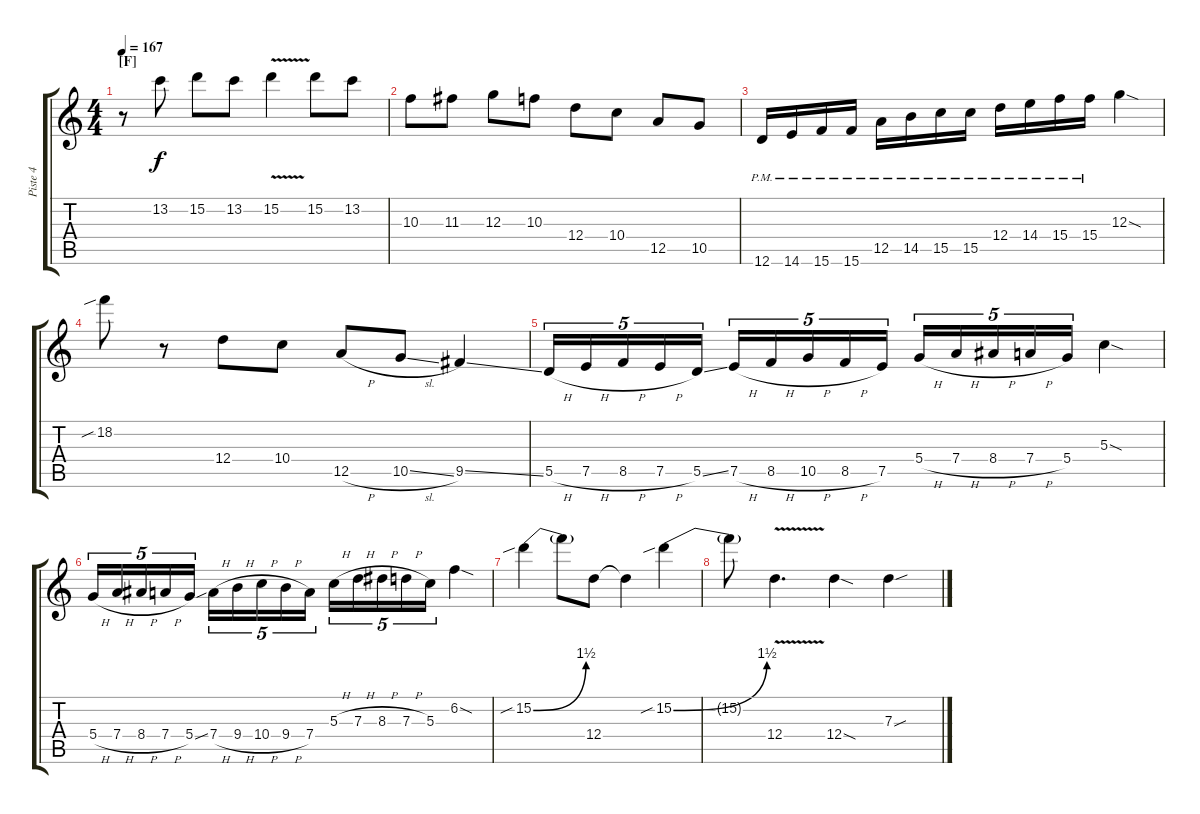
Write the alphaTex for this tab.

\track ("Piste 4" "Piste 4") {instrument distortionguitar}
\staff {score tabs}
\tuning (E4 B3 G3 D3 A2 D2) {hide}
\ts (4 4)
\section ("" "[F]")
\tempo 167
\clef g2
\ks c
r.8{dy f volume 16 balance 15} 13.2.8 15.2.8 13.2.8 15.2{v}.4 15.2.8 13.2.8 |
10.3.8 11.3.8 12.3.8 10.3.8 12.4.8 10.4.8 12.5.8 10.5.8 |
12.6{pm}.16 14.6{pm}.16 15.6{pm}.16 15.6{pm}.16 12.5{pm}.16 14.5{pm}.16 15.5{pm}.16 15.5{pm}.16 12.4{pm}.16 14.4{pm}.16 15.4{pm}.16 15.4{pm}.16 12.3{sod}.4 |
18.2{sib}.8 r.8 12.4.8 10.4.8 12.5{h}.8 10.5{sl}.8 9.5{ss}.4 |
5.5{h}.16{tu (5 4)} 7.5{h}.16{tu (5 4)} 8.5{h}.16{tu (5 4)} 7.5{h}.16{tu (5 4)} 5.5{ss}.16{tu (5 4)} 7.5{h}.16{tu (5 4)} 8.5{h}.16{tu (5 4)} 10.5{h}.16{tu (5 4)} 8.5{h}.16{tu (5 4)} 7.5.16{tu (5 4)} 5.4{h}.16{tu (5 4)} 7.4{h}.16{tu (5 4)} 8.4{h}.16{tu (5 4)} 7.4{h}.16{tu (5 4)} 5.4.16{tu (5 4)} 5.3{sod}.4 |
5.4{h}.16{tu (5 4)} 7.4{h}.16{tu (5 4)} 8.4{h}.16{tu (5 4)} 7.4{h}.16{tu (5 4)} 5.4{ss}.16{tu (5 4)} 7.4{h}.16{tu (5 4)} 9.4{h}.16{tu (5 4)} 10.4{h}.16{tu (5 4)} 9.4{h}.16{tu (5 4)} 7.4.16{tu (5 4)} 5.3{h}.16{tu (5 4)} 7.3{h}.16{tu (5 4)} 8.3{h}.16{tu (5 4)} 7.3{h}.16{tu (5 4)} 5.3.16{tu (5 4)} 6.2{sod}.4 |
15.2{be (bend 0 0 60 6) sib}.4 15.2{t}.8 12.4.8 12.4{t}.4 15.2{be (bend 0 0 60 6) sib}.4 |
15.2{t}.8 12.4{v}.4{d} 12.4{sod}.4 7.3{sou}.4
